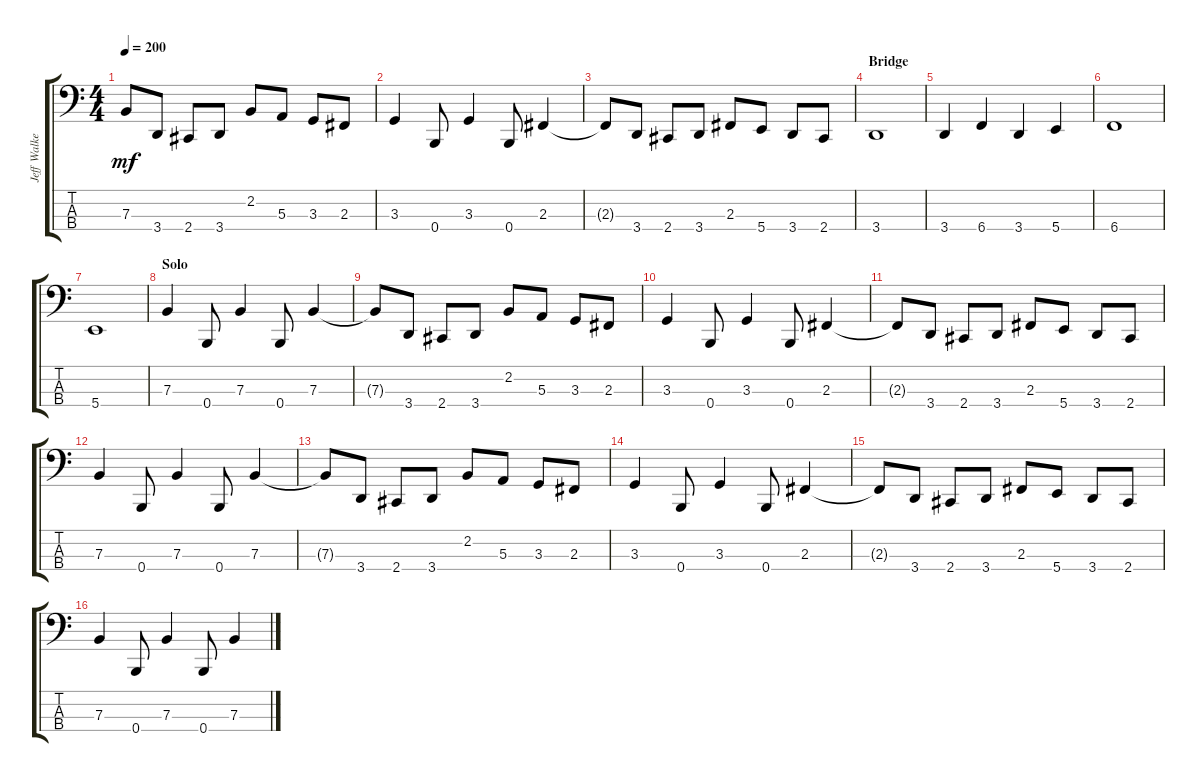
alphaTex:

\track ("Jeff Walker" "Jeff Walke") {instrument electricbasspick}
\staff {score tabs}
\tuning (D2 A1 E1 B0) {hide}
\ts (4 4)
\tempo 200
\clef f4
\ks c
7.3{t}.8{dy mf} 3.4.8 2.4.8 3.4.8 2.2.8 5.3.8 3.3.8 2.3.8 |
3.3.4 0.4.8 3.3.4 0.4.8 2.3.4 |
2.3{t}.8 3.4.8 2.4.8 3.4.8 2.3.8 5.4.8 3.4.8 2.4.8 |
\section ("" "Bridge")
3.4.1 |
3.4.4 6.4.4 3.4.4 5.4.4 |
6.4.1 |
5.4.1 |
\section ("" "Solo")
7.3.4 0.4.8 7.3.4 0.4.8 7.3.4 |
7.3{t}.8 3.4.8 2.4.8 3.4.8 2.2.8 5.3.8 3.3.8 2.3.8 |
3.3.4 0.4.8 3.3.4 0.4.8 2.3.4 |
2.3{t}.8 3.4.8 2.4.8 3.4.8 2.3.8 5.4.8 3.4.8 2.4.8 |
7.3.4 0.4.8 7.3.4 0.4.8 7.3.4 |
7.3{t}.8 3.4.8 2.4.8 3.4.8 2.2.8 5.3.8 3.3.8 2.3.8 |
3.3.4 0.4.8 3.3.4 0.4.8 2.3.4 |
2.3{t}.8 3.4.8 2.4.8 3.4.8 2.3.8 5.4.8 3.4.8 2.4.8 |
7.3.4 0.4.8 7.3.4 0.4.8 7.3.4
